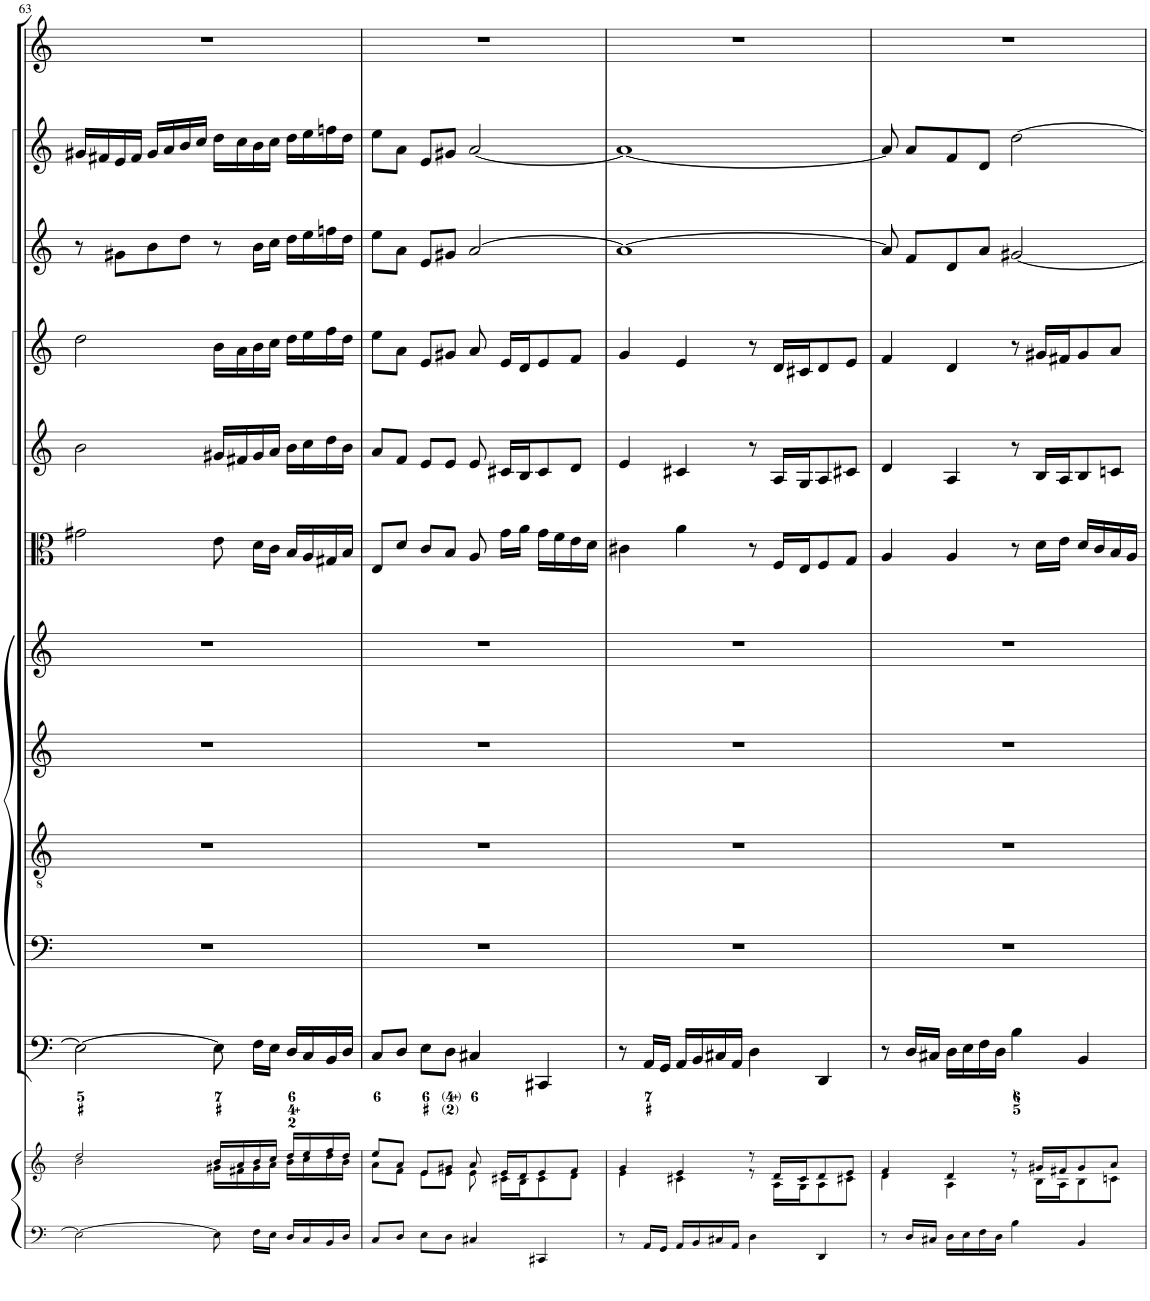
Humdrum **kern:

**kern	**kern	**kern	**kern	**kern	**kern	**kern	**kern	**kern	**kern	**kern	**kern	**kern
*part12	*part12	*part11	*part10	*part9	*part8	*part7	*part6	*part5	*part4	*part3	*part2	*part1
*staff13	*staff12	*staff11	*staff10	*staff9	*staff8	*staff7	*staff6	*staff5	*staff4	*staff3	*staff2	*staff1
*I"Piano reduction	*	*I"Continuo	*I"Basso	*I"Tenore	*I"Alto	*I"Soprano	*I"Viola	*I"Violino II	*I"Violino I	*I"Oboe II	*I"Oboe I	*I"Corno da caccia
*I'Pno	*	*	*	*	*	*	*I'Vla	*I'Vln	*I'Vln	*I'Ob	*I'Ob	*
!!LO:PB:g=z
*clefF4	*clefG2	*clefF4	*clefF4	*clefGv2	*clefG2	*clefG2	*clefC3	*clefG2	*clefG2	*clefG2	*clefG2	*clefG2
*	*	*	*	*	*	*	*	*	*	*	*	*Trd7c12
*k[]	*k[]	*k[]	*k[]	*k[]	*k[]	*k[]	*k[]	*k[]	*k[]	*k[]	*k[]	*k[]
*M4/4	*M4/4	*M4/4	*M4/4	*M4/4	*M4/4	*M4/4	*M4/4	*M4/4	*M4/4	*M4/4	*M4/4	*M4/4
*met(c)	*met(c)	*met(c)	*met(c)	*met(c)	*met(c)	*met(c)	*met(c)	*met(c)	*met(c)	*met(c)	*met(c)	*met(c)
=63	=63	=63	=63	=63	=63	=63	=63	=63	=63	=63	=63	=63
*	*^	*	*	*	*	*	*	*	*	*	*	*
2E\_	2dd/	2b\	2E\_	1r	1r	1r	1r	2g#X\	2b\	2dd\	8r	16g#X/LL	1r
.	.	.	.	.	.	.	.	.	.	.	.	16f#X/	.
.	.	.	.	.	.	.	.	.	.	.	8g#X\L	16e/	.
.	.	.	.	.	.	.	.	.	.	.	.	16f#/JJ	.
.	.	.	.	.	.	.	.	.	.	.	8b\	16g#/LL	.
.	.	.	.	.	.	.	.	.	.	.	.	16a/	.
.	.	.	.	.	.	.	.	.	.	.	8dd\J	16b/	.
.	.	.	.	.	.	.	.	.	.	.	.	16cc/JJ	.
8E\]	16b/LL	16g#X\LL	8E\]	.	.	.	.	8e\	16g#X/LL	16b\LL	8r	16dd\LL	.
.	16a/	16f#X\	.	.	.	.	.	.	16f#X/	16a\	.	16cc\	.
16F\LL	16b/	16g#\	16F\LL	.	.	.	.	16d\LL	16g#/	16b\	16b\LL	16b\	.
16E\JJ	16cc/JJ	16a\JJ	16E\JJ	.	.	.	.	16c\JJ	16a/JJ	16cc\JJ	16cc\JJ	16cc\JJ	.
16D/LL	16dd/LL	16b\LL	16D/LL	.	.	.	.	16B/LL	16b\LL	16dd\LL	16dd\LL	16dd\LL	.
16C/	16ee/	16cc\	16C/	.	.	.	.	16A/	16cc\	16ee\	16ee\	16ee\	.
16BB/	16ff/	16dd\	16BB/	.	.	.	.	16G#X/	16dd\	16ff\	16ffn\	16ffn\	.
16D/JJ	16dd/JJ	16b\JJ	16D/JJ	.	.	.	.	16B/JJ	16b\JJ	16dd\JJ	16dd\JJ	16dd\JJ	.
=64	=64	=64	=64	=64	=64	=64	=64	=64	=64	=64	=64	=64	=64
8C/L	8ee/L	8a\L	8C/L	1r	1r	1r	1r	8E/L	8a/L	8ee\L	8ee\L	8ee\L	1r
8D/J	8a/J	8f\J	8D/J	.	.	.	.	8d/J	8f/J	8a\J	8a\J	8a\J	.
8E\L	8e/L	8e\L	8E\L	.	.	.	.	8c/L	8e/L	8e/L	8e/L	8e/L	.
8D\J	8g#X/J	8e\J	8D\J	.	.	.	.	8B/J	8e/J	8g#X/J	8g#X/J	8g#X/J	.
4C#X/	8a/	8e\	4C#X/	.	.	.	.	8A/	8e/	8a/	[2a/	[2a/	.
.	16e/LL	16c#X\LL	.	.	.	.	.	16g\LL	16c#X/LL	16e/LL	.	.	.
.	16d/J	16B\J	.	.	.	.	.	16a\JJ	16B/J	16d/J	.	.	.
4CC#X/	8e/	8c#\	4CC#X/	.	.	.	.	16g\LL	8c#/	8e/	.	.	.
.	.	.	.	.	.	.	.	16f\	.	.	.	.	.
.	8f/J	8d\J	.	.	.	.	.	16e\	8d/J	8f/J	.	.	.
.	.	.	.	.	.	.	.	16d\JJ	.	.	.	.	.
=65	=65	=65	=65	=65	=65	=65	=65	=65	=65	=65	=65	=65	=65
8r	4g/	4e\	8r	1r	1r	1r	1r	4c#X\	4e/	4g/	1a_	1a_	1r
16AA/LL	.	.	16AA/LL	.	.	.	.	.	.	.	.	.	.
16GG/JJ	.	.	16GG/JJ	.	.	.	.	.	.	.	.	.	.
16AA/LL	4e/	4c#X\	16AA/LL	.	.	.	.	4a\	4c#X/	4e/	.	.	.
16BB/	.	.	16BB/	.	.	.	.	.	.	.	.	.	.
16C#X/	.	.	16C#X/	.	.	.	.	.	.	.	.	.	.
16AA/JJ	.	.	16AA/JJ	.	.	.	.	.	.	.	.	.	.
4D\	8r	8r	4D\	.	.	.	.	8r	8r	8r	.	.	.
.	16d/LL	16A\LL	.	.	.	.	.	16F/LL	16A/LL	16d/LL	.	.	.
.	16c#/J	16G\J	.	.	.	.	.	16E/J	16G/J	16c#X/J	.	.	.
4DD/	8d/	8A\	4DD/	.	.	.	.	8F/	8A/	8d/	.	.	.
.	8e/J	8c#X\J	.	.	.	.	.	8G/J	8c#X/J	8e/J	.	.	.
=66	=66	=66	=66	=66	=66	=66	=66	=66	=66	=66	=66	=66	=66
8r	4f/	4d\	8r	1r	1r	1r	1r	4A/	4d/	4f/	8a/]	8a/]	1r
16D/LL	.	.	16D/LL	.	.	.	.	.	.	.	8f/L	8a/L	.
16C#X/JJ	.	.	16C#X/JJ	.	.	.	.	.	.	.	.	.	.
16D\LL	4d/	4A\	16D\LL	.	.	.	.	4A/	4A/	4d/	8d/	8f/	.
16E\	.	.	16E\	.	.	.	.	.	.	.	.	.	.
16F\	.	.	16F\	.	.	.	.	.	.	.	8a/J	8d/J	.
16D\JJ	.	.	16D\JJ	.	.	.	.	.	.	.	.	.	.
4B\	8r	8r	4B\	.	.	.	.	8r	8r	8r	[2g#X/	[2dd\	.
.	16g#X/LL	16B\LL	.	.	.	.	.	16d\LL	16B/LL	16g#X/LL	.	.	.
.	16f#X/J	16A\J	.	.	.	.	.	16e\JJ	16A/J	16f#X/J	.	.	.
4BB/	8g#/	8B\	4BB/	.	.	.	.	16d/LL	8B/	8g#/	.	.	.
.	.	.	.	.	.	.	.	16c/	.	.	.	.	.
.	8a/J	8cn\J	.	.	.	.	.	16B/	8cn/J	8a/J	.	.	.
.	.	.	.	.	.	.	.	16A/JJ	.	.	.	.	.
*	*v	*v	*	*	*	*	*	*	*	*	*	*	*
=	=	=	=	=	=	=	=	=	=	=	=	=
*-	*-	*-	*-	*-	*-	*-	*-	*-	*-	*-	*-	*-
